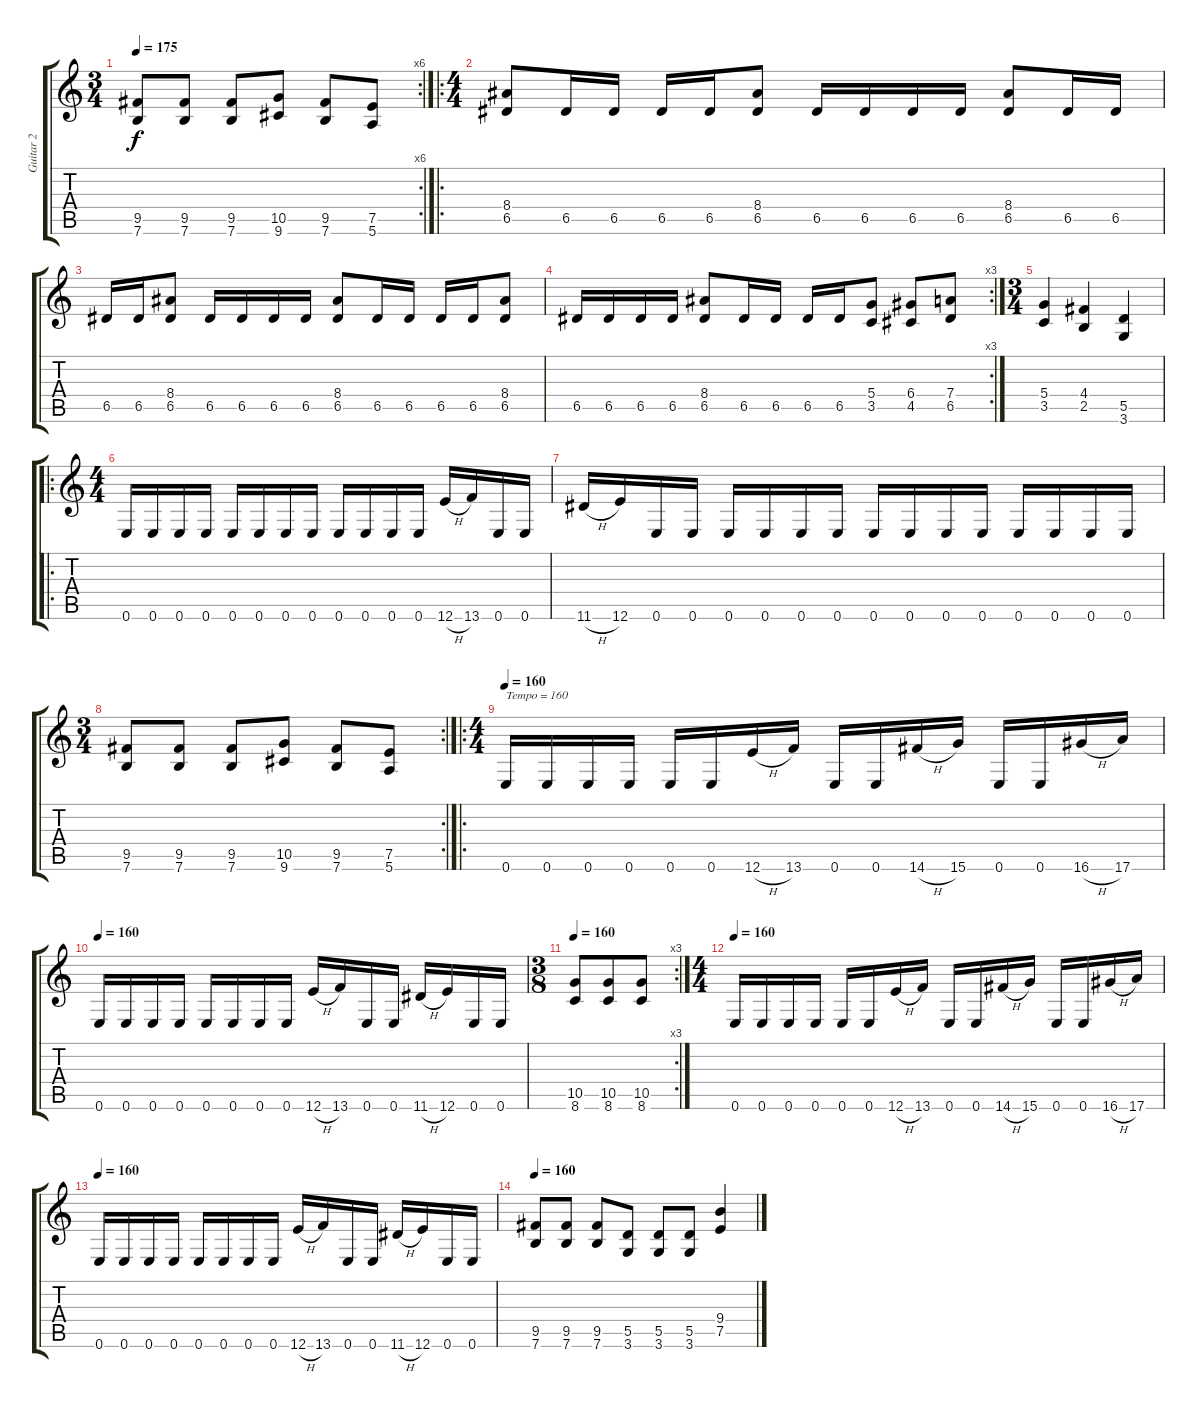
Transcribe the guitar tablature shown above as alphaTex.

\track ("Guitar 2" "Guitar 2") {instrument overdrivenguitar}
\staff {score tabs}
\tuning (E4 B3 G3 D3 A2 E2) {hide}
\rc 6
\ts (3 4)
\tempo 175
\clef g2
\ks c
(9.5 7.6).8{dy f} (9.5 7.6).8 (9.5 7.6).8 (10.5 9.6).8 (9.5 7.6).8 (7.5 5.6).8 |
\ro
\ts (4 4)
(8.4 6.5).8 6.5.16 6.5.16 6.5.16 6.5.16 (8.4 6.5).8 6.5.16 6.5.16 6.5.16 6.5.16 (8.4 6.5).8 6.5.16 6.5.16 |
6.5.16 6.5.16 (8.4 6.5).8 6.5.16 6.5.16 6.5.16 6.5.16 (8.4 6.5).8 6.5.16 6.5.16 6.5.16 6.5.16 (8.4 6.5).8 |
\rc 3
6.5.16 6.5.16 6.5.16 6.5.16 (8.4 6.5).8 6.5.16 6.5.16 6.5.16 6.5.16 (5.4 3.5).8 (6.4 4.5).8 (7.4 6.5).8 |
\ts (3 4)
(5.4 3.5).4 (4.4 2.5).4 (5.5 3.6).4 |
\ro
\ts (4 4)
0.6.16 0.6.16 0.6.16 0.6.16 0.6.16 0.6.16 0.6.16 0.6.16 0.6.16 0.6.16 0.6.16 0.6.16 12.6{h}.16 13.6.16 0.6.16 0.6.16 |
11.6{h}.16 12.6.16 0.6.16 0.6.16 0.6.16 0.6.16 0.6.16 0.6.16 0.6.16 0.6.16 0.6.16 0.6.16 0.6.16 0.6.16 0.6.16 0.6.16 |
\rc 2
\ts (3 4)
(9.5 7.6).8 (9.5 7.6).8 (9.5 7.6).8 (10.5 9.6).8 (9.5 7.6).8 (7.5 5.6).8 |
\ro
\ts (4 4)
\tempo 160
0.6.16{txt "Tempo = 160"} 0.6.16 0.6.16 0.6.16 0.6.16 0.6.16 12.6{h}.16 13.6.16 0.6.16 0.6.16 14.6{h}.16 15.6.16 0.6.16 0.6.16 16.6{h}.16 17.6.16 |
\tempo 160
0.6.16 0.6.16 0.6.16 0.6.16 0.6.16 0.6.16 0.6.16 0.6.16 12.6{h}.16 13.6.16 0.6.16 0.6.16 11.6{h}.16 12.6.16 0.6.16 0.6.16 |
\rc 3
\ts (3 8)
\tempo 160
(10.5 8.6).8 (10.5 8.6).8 (10.5 8.6).8 |
\ts (4 4)
\tempo 160
0.6.16 0.6.16 0.6.16 0.6.16 0.6.16 0.6.16 12.6{h}.16 13.6.16 0.6.16 0.6.16 14.6{h}.16 15.6.16 0.6.16 0.6.16 16.6{h}.16 17.6.16 |
\tempo 160
0.6.16 0.6.16 0.6.16 0.6.16 0.6.16 0.6.16 0.6.16 0.6.16 12.6{h}.16 13.6.16 0.6.16 0.6.16 11.6{h}.16 12.6.16 0.6.16 0.6.16 |
\tempo 160
(9.5 7.6).8 (9.5 7.6).8 (9.5 7.6).8 (5.5 3.6).8 (5.5 3.6).8 (5.5 3.6).8 (9.4 7.5).4
